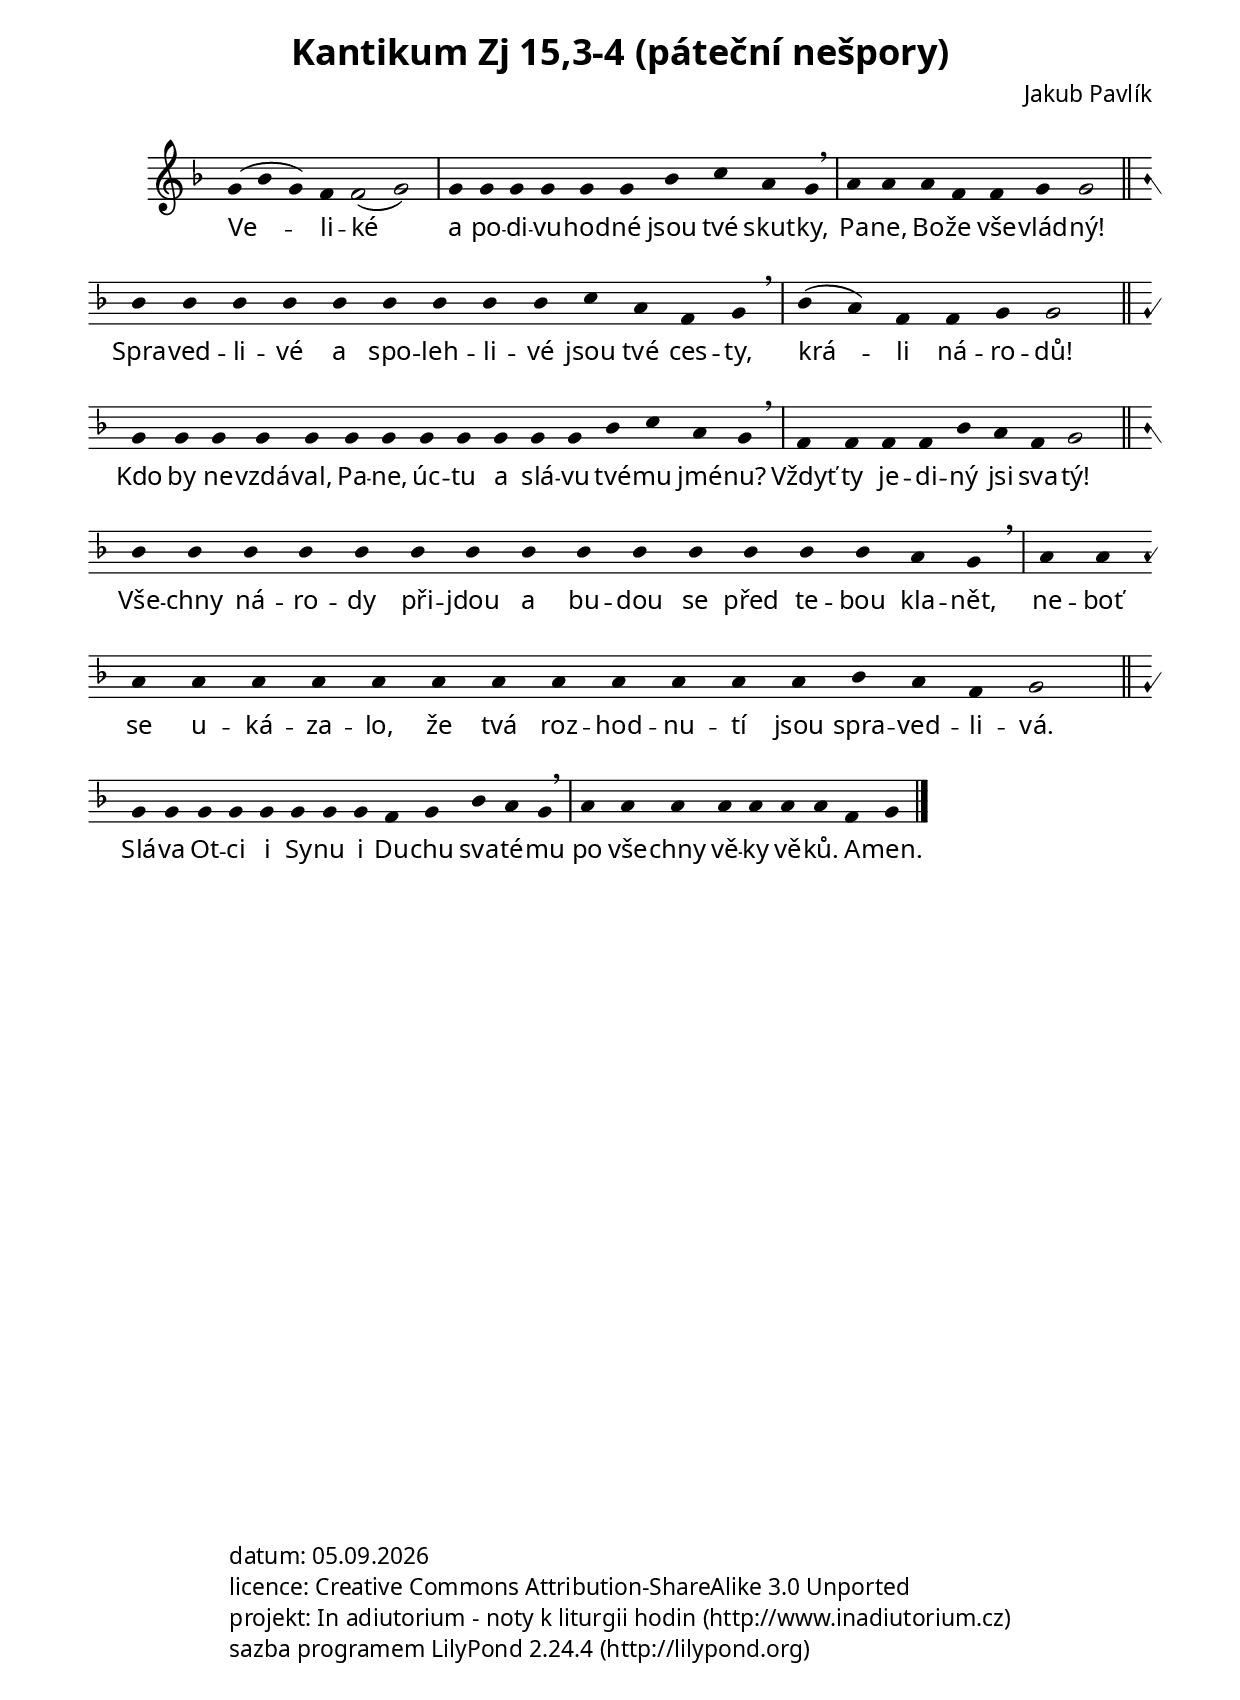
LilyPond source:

\version "2.12.3"

\include "spolecne.ly"

\header {
  title = "Kantikum Zj 15,3-4 (páteční nešpory)"
  composer = "Jakub Pavlík"
}

\relative c''  {
  \key f \major
  \choralniRezim
  
  % nepsat predznamenani tempa (neni tempo)
  \override Score.TimeSignature #'stencil = ##f
  
  g4( bes g) f f2( g)
  \bar "|"
  g4 g g g g g bes4 c a g
  \breathe
  \bar "|"
  a a a f f g g2
  \bar "||"
  \break
  
  bes4 bes bes bes bes bes bes bes bes c a f g
  \breathe
  \bar "|"
  bes( a) f f g g2
  \bar "||"
  \break
  
  g4 g g g g g g g g g g g bes c a g
  \breathe
  \bar "|"
  f f f f bes a f g2
  \bar "||"
  \break
  
  \repeat unfold 14 { bes4 }
  a g
  \breathe
  \bar "|"
  \repeat unfold 14 { a }
  bes a f g2
  \bar "||"
  \break
  
  \repeat unfold 8 { g4 }
  f g bes a g
  \breathe
  \bar "|"
  \repeat unfold 7 { a }
  f g
  \bar "|."
}
\addlyrics {
  Ve -- li -- ké a po -- di -- vu -- hod -- né jsou tvé skut -- ky, Pa -- ne, Bo -- že vše -- vlád -- ný!
  Spra -- ved -- li -- vé a spo -- leh -- li -- vé jsou tvé ces -- ty, krá -- li ná -- ro -- dů!
  Kdo by ne -- vzdá -- val, Pa -- ne, úc -- tu a slá -- vu tvé -- mu jmé -- nu? Vždyť ty je -- di -- ný jsi sva -- tý!
  Vše -- chny ná -- ro -- dy při -- jdou a bu -- dou se před te -- bou kla -- nět, ne -- boť se u -- ká -- za -- lo, že tvá roz -- hod -- nu -- tí jsou spra -- ved -- li -- vá.
  Slá -- va Ot -- ci i Sy -- nu i Du -- chu sva -- té -- mu po vše -- chny vě -- ky vě -- ků. A -- men.
}

\relative c'' {
  
}